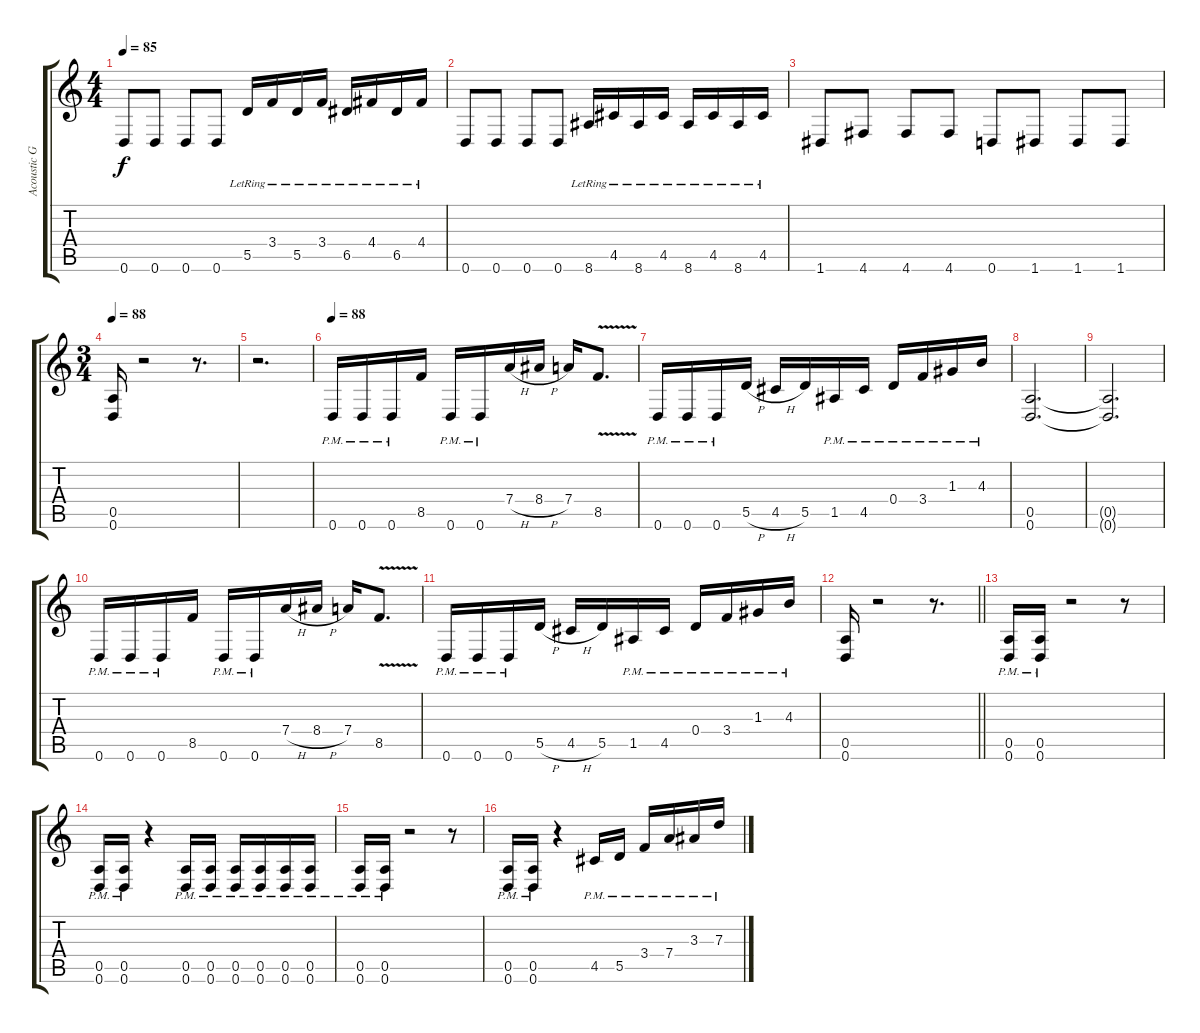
\track ("Acoustic Guitar 1" "Acoustic G") {instrument acousticguitarsteel}
\staff {score tabs}
\tuning (E4 B3 G3 D3 A2 D2) {hide}
\ts (4 4)
\tempo 85
\clef g2
\ks c
0.6.8{dy f} 0.6.8 0.6.8 0.6.8 5.5{lr}.16 3.4{lr}.16 5.5{lr}.16 3.4{lr}.16 6.5{lr}.16 4.4{lr}.16 6.5{lr}.16 4.4{lr}.16 |
0.6.8 0.6.8 0.6.8 0.6.8 8.6{lr}.16 4.5{lr}.16 8.6{lr}.16 4.5{lr}.16 8.6{lr}.16 4.5{lr}.16 8.6{lr}.16 4.5{lr}.16 |
1.6.8 4.6.8 4.6.8 4.6.8 0.6.8 1.6.8 1.6.8 1.6.8 |
\ts (3 4)
\tempo 88
(0.5 0.6).16 r.2 r.8{d} |
r.2{d} |
\tempo 88
0.6{pm}.16 0.6{pm}.16 0.6{pm}.16 8.5.16 0.6{pm}.16 0.6{pm}.16 7.4{h}.16 8.4{h}.16 7.4.16 8.5{v}.8{d} |
0.6{pm}.16 0.6{pm}.16 0.6{pm}.16 5.5{h}.16 4.5{h}.16 5.5.16 1.5{pm}.16 4.5{pm}.16 0.4{pm}.16 3.4{pm}.16 1.3{pm}.16 4.3{pm}.16 |
(0.5 0.6).2{d} |
(0.5{t} 0.6{t}).2{d} |
0.6{pm}.16 0.6{pm}.16 0.6{pm}.16 8.5.16 0.6{pm}.16 0.6{pm}.16 7.4{h}.16 8.4{h}.16 7.4.16 8.5{v}.8{d} |
0.6{pm}.16 0.6{pm}.16 0.6{pm}.16 5.5{h}.16 4.5{h}.16 5.5.16 1.5{pm}.16 4.5{pm}.16 0.4{pm}.16 3.4{pm}.16 1.3{pm}.16 4.3{pm}.16 |
\barLineRight lightlight
(0.5 0.6).16 r.2 r.8{d} |
(0.5{pm} 0.6{pm}).16 (0.5{pm} 0.6{pm}).16 r.2 r.8 |
(0.5{pm} 0.6{pm}).16 (0.5{pm} 0.6{pm}).16 r.4 (0.5{pm} 0.6{pm}).16 (0.5{pm} 0.6{pm}).16 (0.5{pm} 0.6{pm}).16 (0.5{pm} 0.6{pm}).16 (0.5{pm} 0.6{pm}).16 (0.5{pm} 0.6{pm}).16 |
(0.5{pm} 0.6{pm}).16 (0.5{pm} 0.6{pm}).16 r.2 r.8 |
(0.5{pm} 0.6{pm}).16 (0.5{pm} 0.6{pm}).16 r.4 4.5{pm}.16 5.5{pm}.16 3.4{pm}.16 7.4{pm}.16 3.3{pm}.16 7.3{pm}.16
